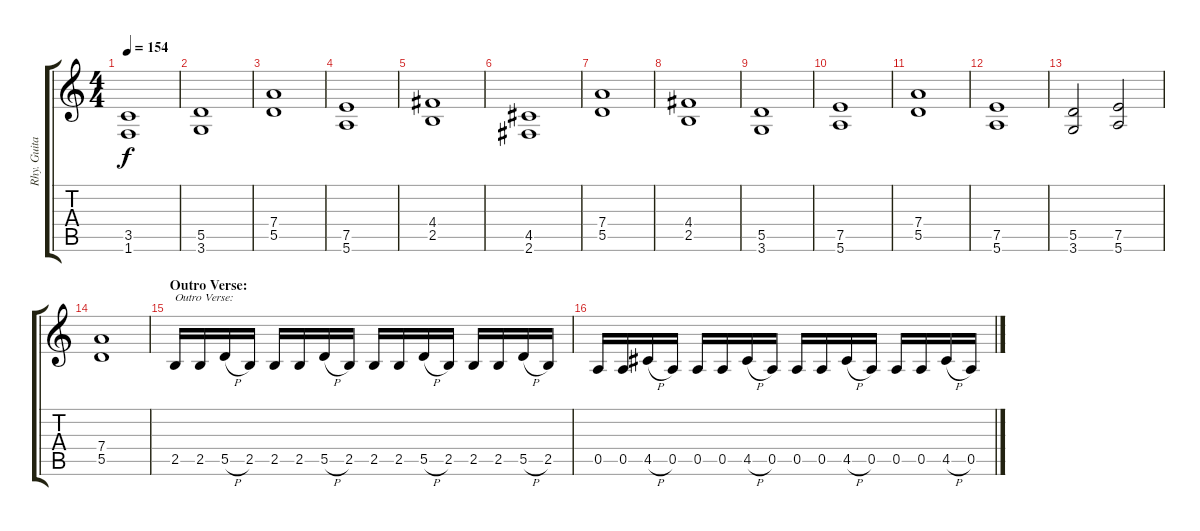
\track ("Rhy. Guitar 1" "Rhy. Guita") {instrument distortionguitar}
\staff {score tabs}
\tuning (E4 B3 G3 D3 A2 E2) {hide}
\ts (4 4)
\tempo 154
\clef g2
\ks c
(3.5 1.6).1{dy f} |
(5.5 3.6).1 |
(7.4 5.5).1 |
(7.5 5.6).1 |
(4.4 2.5).1 |
(4.5 2.6).1 |
(7.4 5.5).1 |
(4.4 2.5).1 |
(5.5 3.6).1 |
(7.5 5.6).1 |
(7.4 5.5).1 |
(7.5 5.6).1 |
(5.5 3.6).2 (7.5 5.6).2 |
(7.4 5.5).1 |
\section ("" "Outro Verse:")
2.5.16{txt "Outro Verse:"} 2.5.16 5.5{h}.16 2.5.16 2.5.16 2.5.16 5.5{h}.16 2.5.16 2.5.16 2.5.16 5.5{h}.16 2.5.16 2.5.16 2.5.16 5.5{h}.16 2.5.16 |
0.5.16 0.5.16 4.5{h}.16 0.5.16 0.5.16 0.5.16 4.5{h}.16 0.5.16 0.5.16 0.5.16 4.5{h}.16 0.5.16 0.5.16 0.5.16 4.5{h}.16 0.5.16
